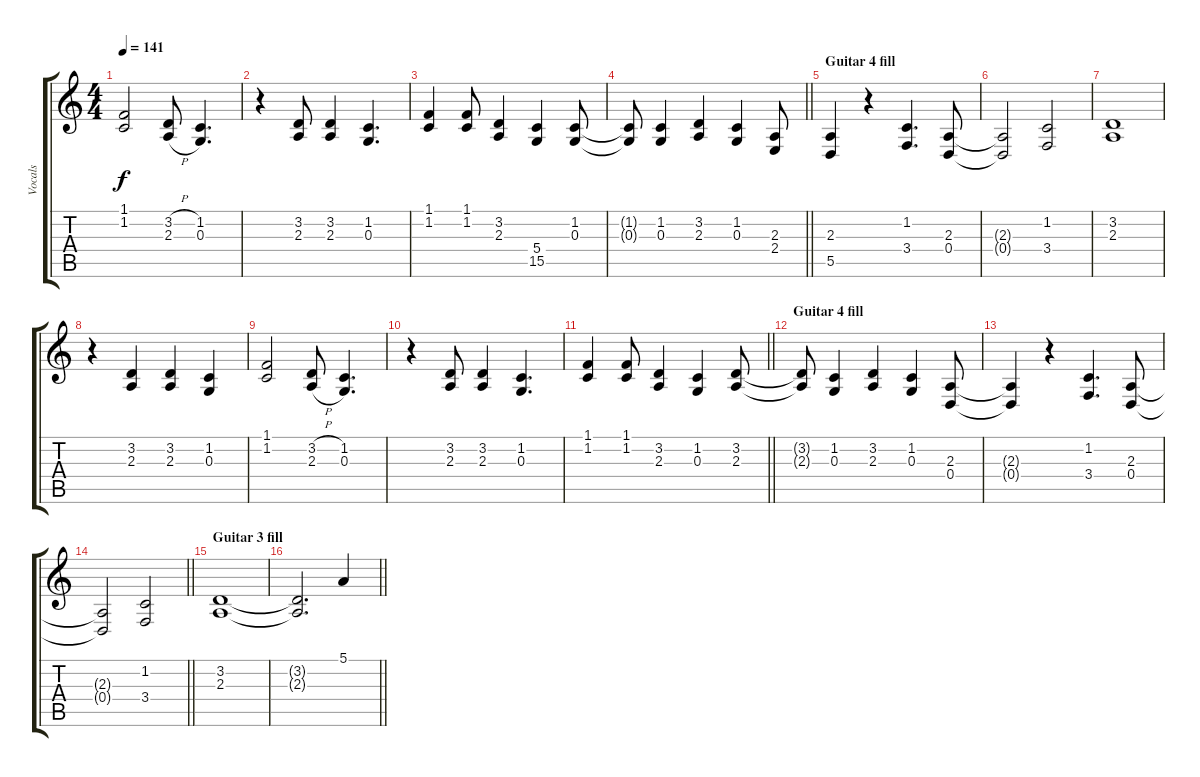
\track ("Vocals" "Vocals") {instrument fiddle}
\staff {score tabs}
\tuning (E4 B3 G3 D3 A2 D2) {hide}
\ts (4 4)
\tempo 141
\clef g2
\ks c
(1.1 1.2).2{dy f} (3.2{h} 2.3{h}).8 (1.2 0.3).4{d} |
r.4 (3.2 2.3).8 (3.2 2.3).4 (1.2 0.3).4{d} |
(1.1 1.2).4 (1.1 1.2).8 (3.2 2.3).4 (5.4 15.5).4 (1.2 0.3).8 |
\barLineRight lightlight
(1.2{t} 0.3{t}).8 (1.2 0.3).4 (3.2 2.3).4 (1.2 0.3).4 (2.3 2.4).8 |
\section ("" "Guitar 4 fill")
(2.3 5.5).4 r.4 (1.2 3.4).4{d} (2.3 0.4).8 |
(2.3{t} 0.4{t}).2 (1.2 3.4).2 |
(3.2 2.3).1 |
r.4 (3.2 2.3).4 (3.2 2.3).4 (1.2 0.3).4 |
(1.1 1.2).2 (3.2{h} 2.3{h}).8 (1.2 0.3).4{d} |
r.4 (3.2 2.3).8 (3.2 2.3).4 (1.2 0.3).4{d} |
\barLineRight lightlight
(1.1 1.2).4 (1.1 1.2).8 (3.2 2.3).4 (1.2 0.3).4 (3.2 2.3).8 |
\section ("" "Guitar 4 fill")
(3.2{t} 2.3{t}).8 (1.2 0.3).4 (3.2 2.3).4 (1.2 0.3).4 (2.3 0.4).8 |
(2.3{t} 0.4{t}).4 r.4 (1.2 3.4).4{d} (2.3 0.4).8 |
\barLineRight lightlight
(2.3{t} 0.4{t}).2 (1.2 3.4).2 |
\section ("" "Guitar 3 fill")
(3.2 2.3).1 |
\barLineRight lightlight
(3.2{t} 2.3{t}).2{d} 5.1.4
